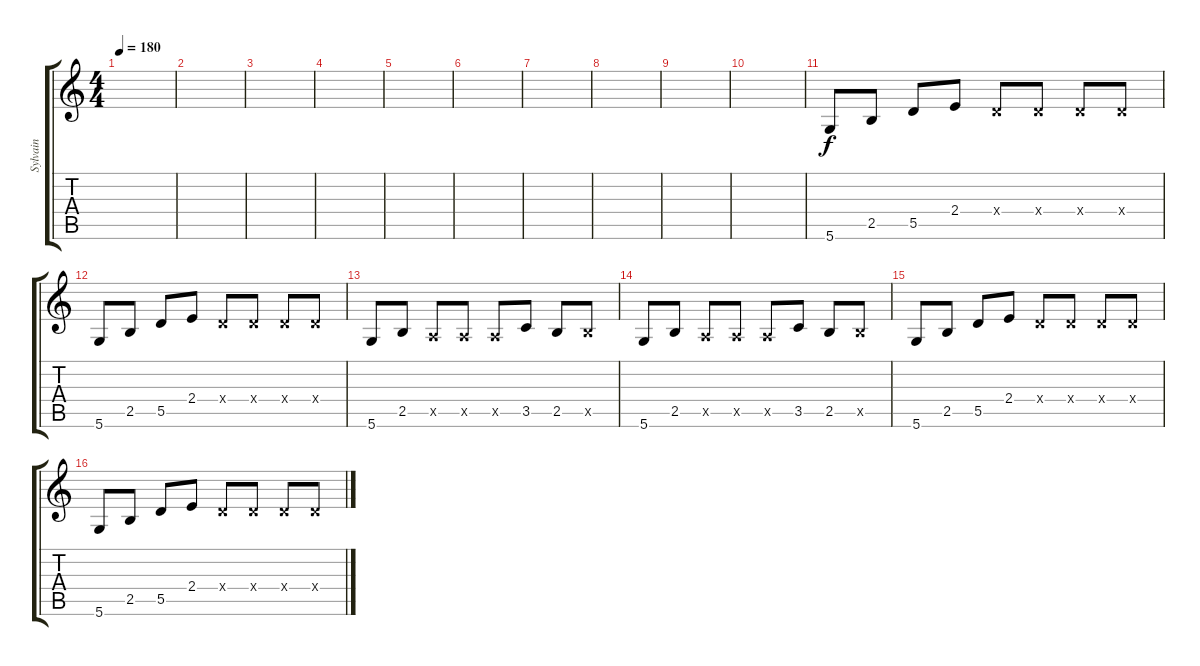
\track ("Sylvain" "Sylvain") {instrument distortionguitar}
\staff {score tabs}
\tuning (E4 B3 G3 D3 A2 D2) {hide}
\ts (4 4)
\tempo 180
\clef g2
\ks c
|
|
|
|
|
|
|
|
|
|
5.6.8 2.5.8 5.5.8 2.4.8 0.4{x}.8 0.4{x}.8 0.4{x}.8 0.4{x}.8 |
5.6.8 2.5.8 5.5.8 2.4.8 0.4{x}.8 0.4{x}.8 0.4{x}.8 0.4{x}.8 |
5.6.8 2.5.8 0.5{x}.8 0.5{x}.8 0.5{x}.8 3.5.8 2.5.8 2.5{x}.8 |
5.6.8 2.5.8 0.5{x}.8 0.5{x}.8 0.5{x}.8 3.5.8 2.5.8 2.5{x}.8 |
5.6.8 2.5.8 5.5.8 2.4.8 0.4{x}.8 0.4{x}.8 0.4{x}.8 0.4{x}.8 |
5.6.8 2.5.8 5.5.8 2.4.8 0.4{x}.8 0.4{x}.8 0.4{x}.8 0.4{x}.8
